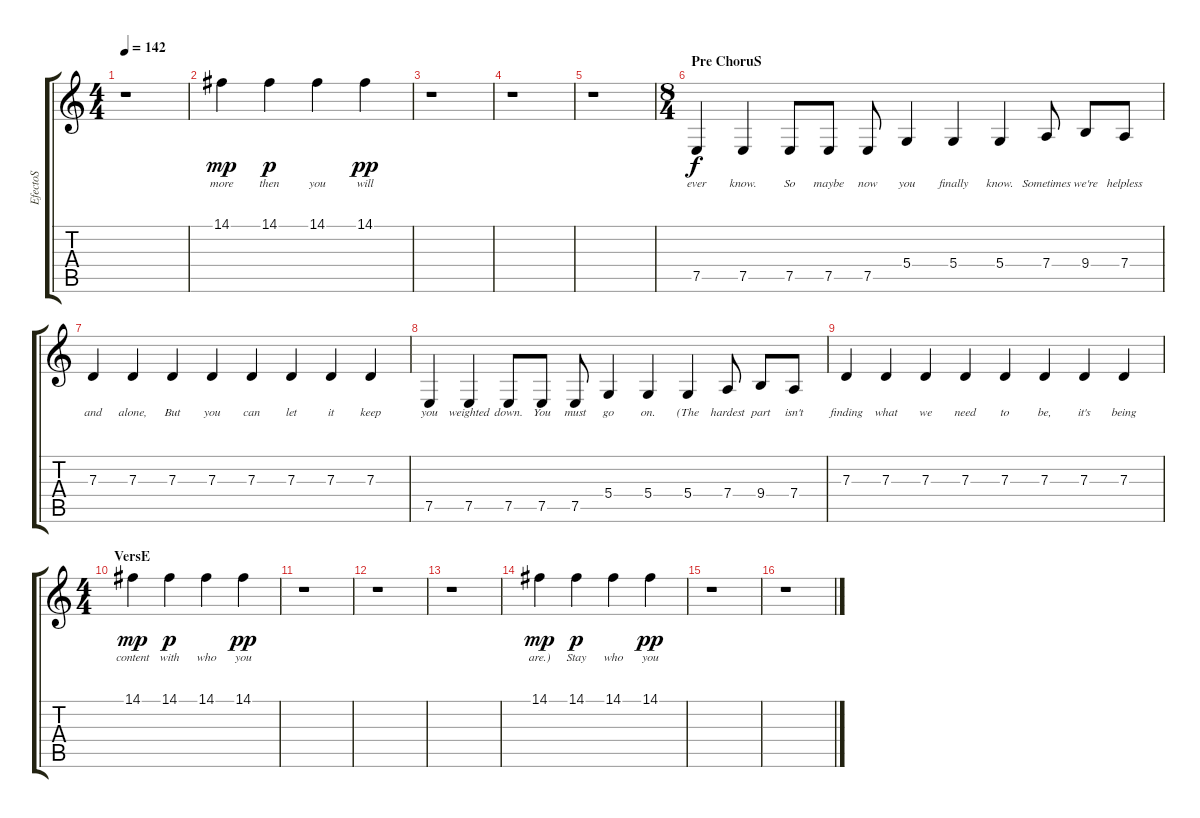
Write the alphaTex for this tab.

\track ("EfectoS" "EfectoS") {instrument fx4atmosphere}
\staff {score tabs}
\tuning (E4 B3 G3 D3 A2 E2) {hide}
\ts (4 4)
\tempo 142
\clef g2
\ks c
r.1{dy pp} |
14.1.4{lyrics (0 "more") lyrics (1 "") lyrics (2 "") lyrics (3 "") lyrics (4 "") dy mp} 14.1.4{lyrics (0 "then") lyrics (1 "") lyrics (2 "") lyrics (3 "") lyrics (4 "") dy p} 14.1.4{lyrics (0 "you") lyrics (1 "") lyrics (2 "") lyrics (3 "") lyrics (4 "")} 14.1.4{lyrics (0 "will") lyrics (1 "") lyrics (2 "") lyrics (3 "") lyrics (4 "") dy pp} |
r.1 |
r.1 |
r.1 |
\ts (8 4)
\section ("" "Pre ChoruS")
7.5.4{lyrics (0 "ever") lyrics (1 "") lyrics (2 "") lyrics (3 "") lyrics (4 "") dy f} 7.5.4{lyrics (0 "know.") lyrics (1 "") lyrics (2 "") lyrics (3 "") lyrics (4 "")} 7.5.8{lyrics (0 "So") lyrics (1 "") lyrics (2 "") lyrics (3 "") lyrics (4 "")} 7.5.8{lyrics (0 "maybe") lyrics (1 "") lyrics (2 "") lyrics (3 "") lyrics (4 "")} 7.5.8{lyrics (0 "now") lyrics (1 "") lyrics (2 "") lyrics (3 "") lyrics (4 "")} 5.4.4{lyrics (0 "you") lyrics (1 "") lyrics (2 "") lyrics (3 "") lyrics (4 "")} 5.4.4{lyrics (0 "finally") lyrics (1 "") lyrics (2 "") lyrics (3 "") lyrics (4 "")} 5.4.4{lyrics (0 "know.") lyrics (1 "") lyrics (2 "") lyrics (3 "") lyrics (4 "")} 7.4.8{lyrics (0 "Sometimes") lyrics (1 "") lyrics (2 "") lyrics (3 "") lyrics (4 "")} 9.4.8{lyrics (0 "we're") lyrics (1 "") lyrics (2 "") lyrics (3 "") lyrics (4 "")} 7.4.8{lyrics (0 "helpless") lyrics (1 "") lyrics (2 "") lyrics (3 "") lyrics (4 "")} |
7.3.4{lyrics (0 "and") lyrics (1 "") lyrics (2 "") lyrics (3 "") lyrics (4 "")} 7.3.4{lyrics (0 "alone,") lyrics (1 "") lyrics (2 "") lyrics (3 "") lyrics (4 "")} 7.3.4{lyrics (0 "But") lyrics (1 "") lyrics (2 "") lyrics (3 "") lyrics (4 "")} 7.3.4{lyrics (0 "you") lyrics (1 "") lyrics (2 "") lyrics (3 "") lyrics (4 "")} 7.3.4{lyrics (0 "can") lyrics (1 "") lyrics (2 "") lyrics (3 "") lyrics (4 "")} 7.3.4{lyrics (0 "let") lyrics (1 "") lyrics (2 "") lyrics (3 "") lyrics (4 "")} 7.3.4{lyrics (0 "it") lyrics (1 "") lyrics (2 "") lyrics (3 "") lyrics (4 "")} 7.3.4{lyrics (0 "keep") lyrics (1 "") lyrics (2 "") lyrics (3 "") lyrics (4 "")} |
7.5.4{lyrics (0 "you") lyrics (1 "") lyrics (2 "") lyrics (3 "") lyrics (4 "")} 7.5.4{lyrics (0 "weighted") lyrics (1 "") lyrics (2 "") lyrics (3 "") lyrics (4 "")} 7.5.8{lyrics (0 "down.") lyrics (1 "") lyrics (2 "") lyrics (3 "") lyrics (4 "")} 7.5.8{lyrics (0 "You") lyrics (1 "") lyrics (2 "") lyrics (3 "") lyrics (4 "")} 7.5.8{lyrics (0 "must") lyrics (1 "") lyrics (2 "") lyrics (3 "") lyrics (4 "")} 5.4.4{lyrics (0 "go") lyrics (1 "") lyrics (2 "") lyrics (3 "") lyrics (4 "")} 5.4.4{lyrics (0 "on.") lyrics (1 "") lyrics (2 "") lyrics (3 "") lyrics (4 "")} 5.4.4{lyrics (0 "(The") lyrics (1 "") lyrics (2 "") lyrics (3 "") lyrics (4 "")} 7.4.8{lyrics (0 "hardest") lyrics (1 "") lyrics (2 "") lyrics (3 "") lyrics (4 "")} 9.4.8{lyrics (0 "part") lyrics (1 "") lyrics (2 "") lyrics (3 "") lyrics (4 "")} 7.4.8{lyrics (0 "isn't") lyrics (1 "") lyrics (2 "") lyrics (3 "") lyrics (4 "")} |
7.3.4{lyrics (0 "finding") lyrics (1 "") lyrics (2 "") lyrics (3 "") lyrics (4 "")} 7.3.4{lyrics (0 "what") lyrics (1 "") lyrics (2 "") lyrics (3 "") lyrics (4 "")} 7.3.4{lyrics (0 "we") lyrics (1 "") lyrics (2 "") lyrics (3 "") lyrics (4 "")} 7.3.4{lyrics (0 "need") lyrics (1 "") lyrics (2 "") lyrics (3 "") lyrics (4 "")} 7.3.4{lyrics (0 "to") lyrics (1 "") lyrics (2 "") lyrics (3 "") lyrics (4 "")} 7.3.4{lyrics (0 "be,") lyrics (1 "") lyrics (2 "") lyrics (3 "") lyrics (4 "")} 7.3.4{lyrics (0 "it's") lyrics (1 "") lyrics (2 "") lyrics (3 "") lyrics (4 "")} 7.3.4{lyrics (0 "being") lyrics (1 "") lyrics (2 "") lyrics (3 "") lyrics (4 "")} |
\ts (4 4)
\section ("" "VersE")
14.1.4{lyrics (0 "content") lyrics (1 "") lyrics (2 "") lyrics (3 "") lyrics (4 "") dy mp} 14.1.4{lyrics (0 "with") lyrics (1 "") lyrics (2 "") lyrics (3 "") lyrics (4 "") dy p} 14.1.4{lyrics (0 "who") lyrics (1 "") lyrics (2 "") lyrics (3 "") lyrics (4 "")} 14.1.4{lyrics (0 "you") lyrics (1 "") lyrics (2 "") lyrics (3 "") lyrics (4 "") dy pp} |
r.1 |
r.1 |
r.1 |
14.1.4{lyrics (0 "are.)") lyrics (1 "") lyrics (2 "") lyrics (3 "") lyrics (4 "") dy mp} 14.1.4{lyrics (0 "Stay") lyrics (1 "") lyrics (2 "") lyrics (3 "") lyrics (4 "") dy p} 14.1.4{lyrics (0 "who") lyrics (1 "") lyrics (2 "") lyrics (3 "") lyrics (4 "")} 14.1.4{lyrics (0 "you") lyrics (1 "") lyrics (2 "") lyrics (3 "") lyrics (4 "") dy pp} |
r.1 |
r.1
